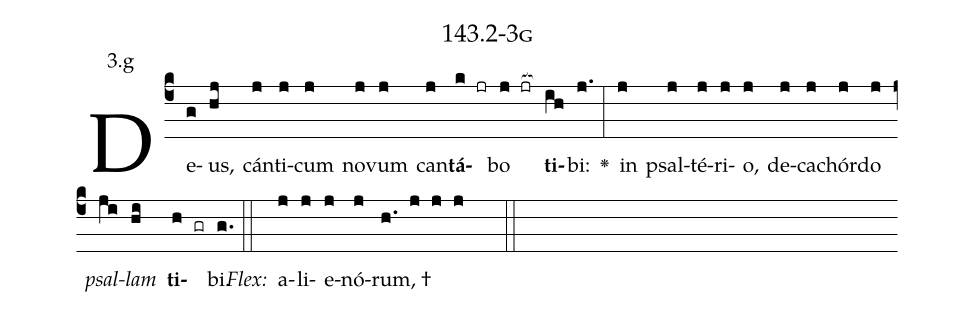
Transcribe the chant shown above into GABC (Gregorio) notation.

name: 143.2-3g;
annotation: 3.g;
%%
(c4)De(g)us,(hj) cán(j)ti(j)cum(j) no(j)vum(j) can(j)<b>tá</b>(k jr)bo(j jr[ocb:1{]) <b>ti</b>(ih[ocb:0}])bi:(j.) <v>\greheightstar</v>(:) in(j) psal(j)té(j)ri(j)o,(j) de(j)ca(j)chór(j)do(j) <i>psal</i>(ji)<i>lam</i>(hi) <b>ti</b>(h gr)bi.(g.) (::)
<i>Flex:</i>()  a(j)li(j)e(j)nó(j)rum, †(h. j j j  ::)

%E(j) u(j) o(ji) u(hi) a(h) e.(g.) (::)
